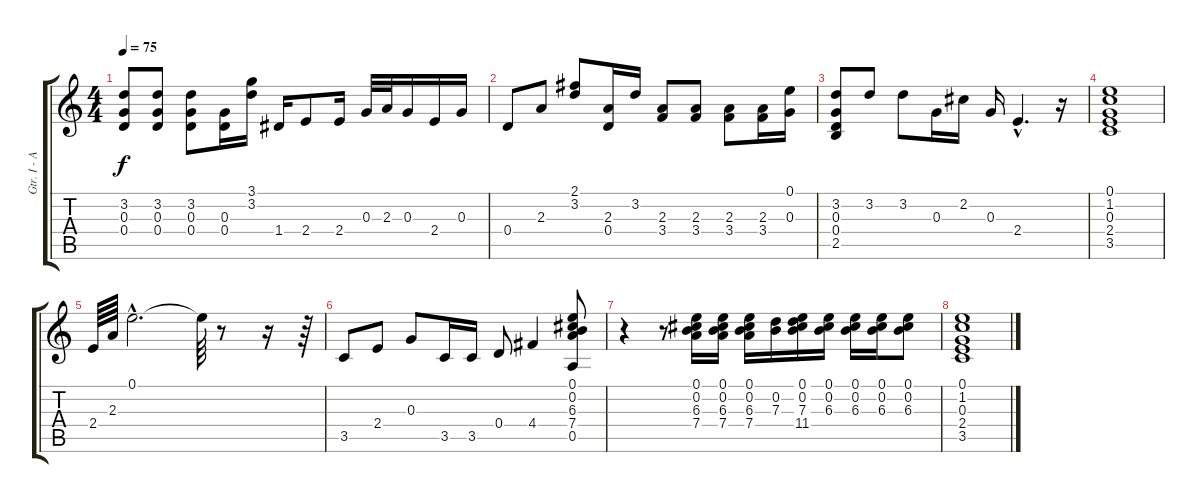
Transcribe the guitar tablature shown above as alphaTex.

\track ("Gtr. I - Acoustic" "Gtr. I - A") {instrument acousticguitarnylon}
\staff {score tabs}
\tuning (E4 B3 G3 D3 A2 E2) {hide}
\ts (4 4)
\tempo 75
\clef g2
\ks c
(3.2 0.3 0.4).8{dy f} (3.2 0.3 0.4).8 (3.2 0.3 0.4).8 (0.3 0.4).16 (3.1 3.2).16 1.4.16 2.4.8 2.4.16 0.3.32 2.3.32 0.3.16 2.4.16 0.3.16 |
0.4.8 2.3.8 (2.1 3.2).8 (2.3 0.4).16 3.2.16 (2.3 3.4).8 (2.3 3.4).8 (2.3 3.4).8 (2.3 3.4).16 (0.1 0.3).16 |
(3.2 0.3 0.4 2.5).8 3.2.8 3.2.8 0.3.16 2.2.16 0.3.16 2.4{hac}.4{d} r.16 |
(0.1 1.2 0.3 2.4 3.5).1 |
2.4.64 2.3.64 0.1{hac}.2{d} 0.1{t}.64 r.8 r.16 r.64 |
3.5.8 2.4.8 0.3.8 3.5.16 3.5.16 0.4.8 4.4.4 (0.1 0.2 6.3 7.4 0.5).8 |
r.4 r.8 (0.1 0.2 6.3 7.4).16 (0.1 0.2 6.3 7.4).16 (0.1 0.2 6.3 7.4).16 (0.2 7.3).16 (0.1 0.2 7.3 11.4).16 (0.1 0.2 6.3).16 (0.1 0.2 6.3).16 (0.1 0.2 6.3).16 (0.1 0.2 6.3).8 |
(0.1 1.2 0.3 2.4 3.5).1
